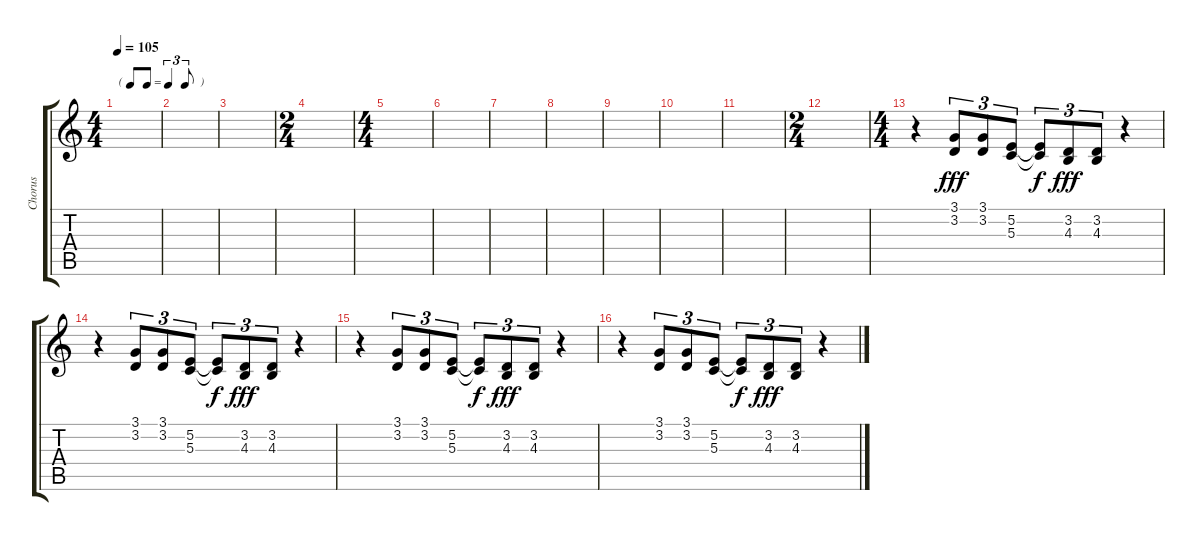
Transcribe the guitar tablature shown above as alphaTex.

\track ("Chorus" "Chorus") {instrument tenorsax}
\staff {score tabs}
\tuning (E4 B3 G3 D3 A2 E2) {hide}
\ts (4 4)
\tf triplet8th
\tempo 105
\clef g2
\ks c
|
|
|
\ts (2 4)
|
\ts (4 4)
|
|
|
|
|
|
|
\ts (2 4)
|
\ts (4 4)
r.4 (3.1 3.2).8{tu (3 2) dy fff} (3.1 3.2).8{tu (3 2)} (5.2 5.3).8{tu (3 2)} (5.2{t} 5.3{t}).8{tu (3 2) dy f} (3.2 4.3).8{tu (3 2) dy fff} (3.2 4.3).8{tu (3 2)} r.4 |
r.4 (3.1 3.2).8{tu (3 2)} (3.1 3.2).8{tu (3 2)} (5.2 5.3).8{tu (3 2)} (5.2{t} 5.3{t}).8{tu (3 2) dy f} (3.2 4.3).8{tu (3 2) dy fff} (3.2 4.3).8{tu (3 2)} r.4 |
r.4 (3.1 3.2).8{tu (3 2)} (3.1 3.2).8{tu (3 2)} (5.2 5.3).8{tu (3 2)} (5.2{t} 5.3{t}).8{tu (3 2) dy f} (3.2 4.3).8{tu (3 2) dy fff} (3.2 4.3).8{tu (3 2)} r.4 |
r.4 (3.1 3.2).8{tu (3 2)} (3.1 3.2).8{tu (3 2)} (5.2 5.3).8{tu (3 2)} (5.2{t} 5.3{t}).8{tu (3 2) dy f} (3.2 4.3).8{tu (3 2) dy fff} (3.2 4.3).8{tu (3 2)} r.4
